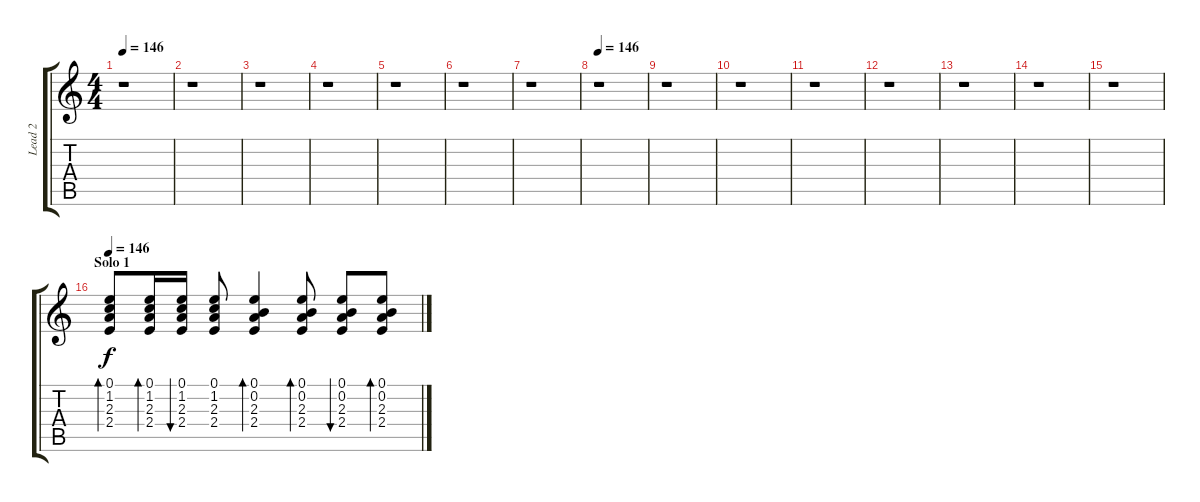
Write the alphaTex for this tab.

\track ("Lead 2" "Lead 2") {instrument distortionguitar}
\staff {score tabs}
\tuning (E4 B3 G3 D3 A2 E2) {hide}
\ts (4 4)
\tempo 146
\clef g2
\ks c
r.1{dy f} |
r.1 |
r.1 |
r.1 |
r.1 |
r.1 |
r.1 |
\section ("" "")
\tempo 146
r.1 |
r.1 |
r.1 |
r.1 |
r.1 |
r.1 |
r.1 |
r.1 |
\section ("" "Solo 1")
\tempo 146
(0.1 1.2 2.3 2.4).8{bd 60 volume 10 instrument electricguitarjazz} (0.1 1.2 2.3 2.4).16{bd 60} (0.1 1.2 2.3 2.4).16{bu 60} (0.1 1.2 2.3 2.4).8 (0.1 0.2 2.3 2.4).4{bd 60} (0.1 0.2 2.3 2.4).8{bd 60} (0.1 0.2 2.3 2.4).8{bu 60} (0.1 0.2 2.3 2.4).8{bd 60}
